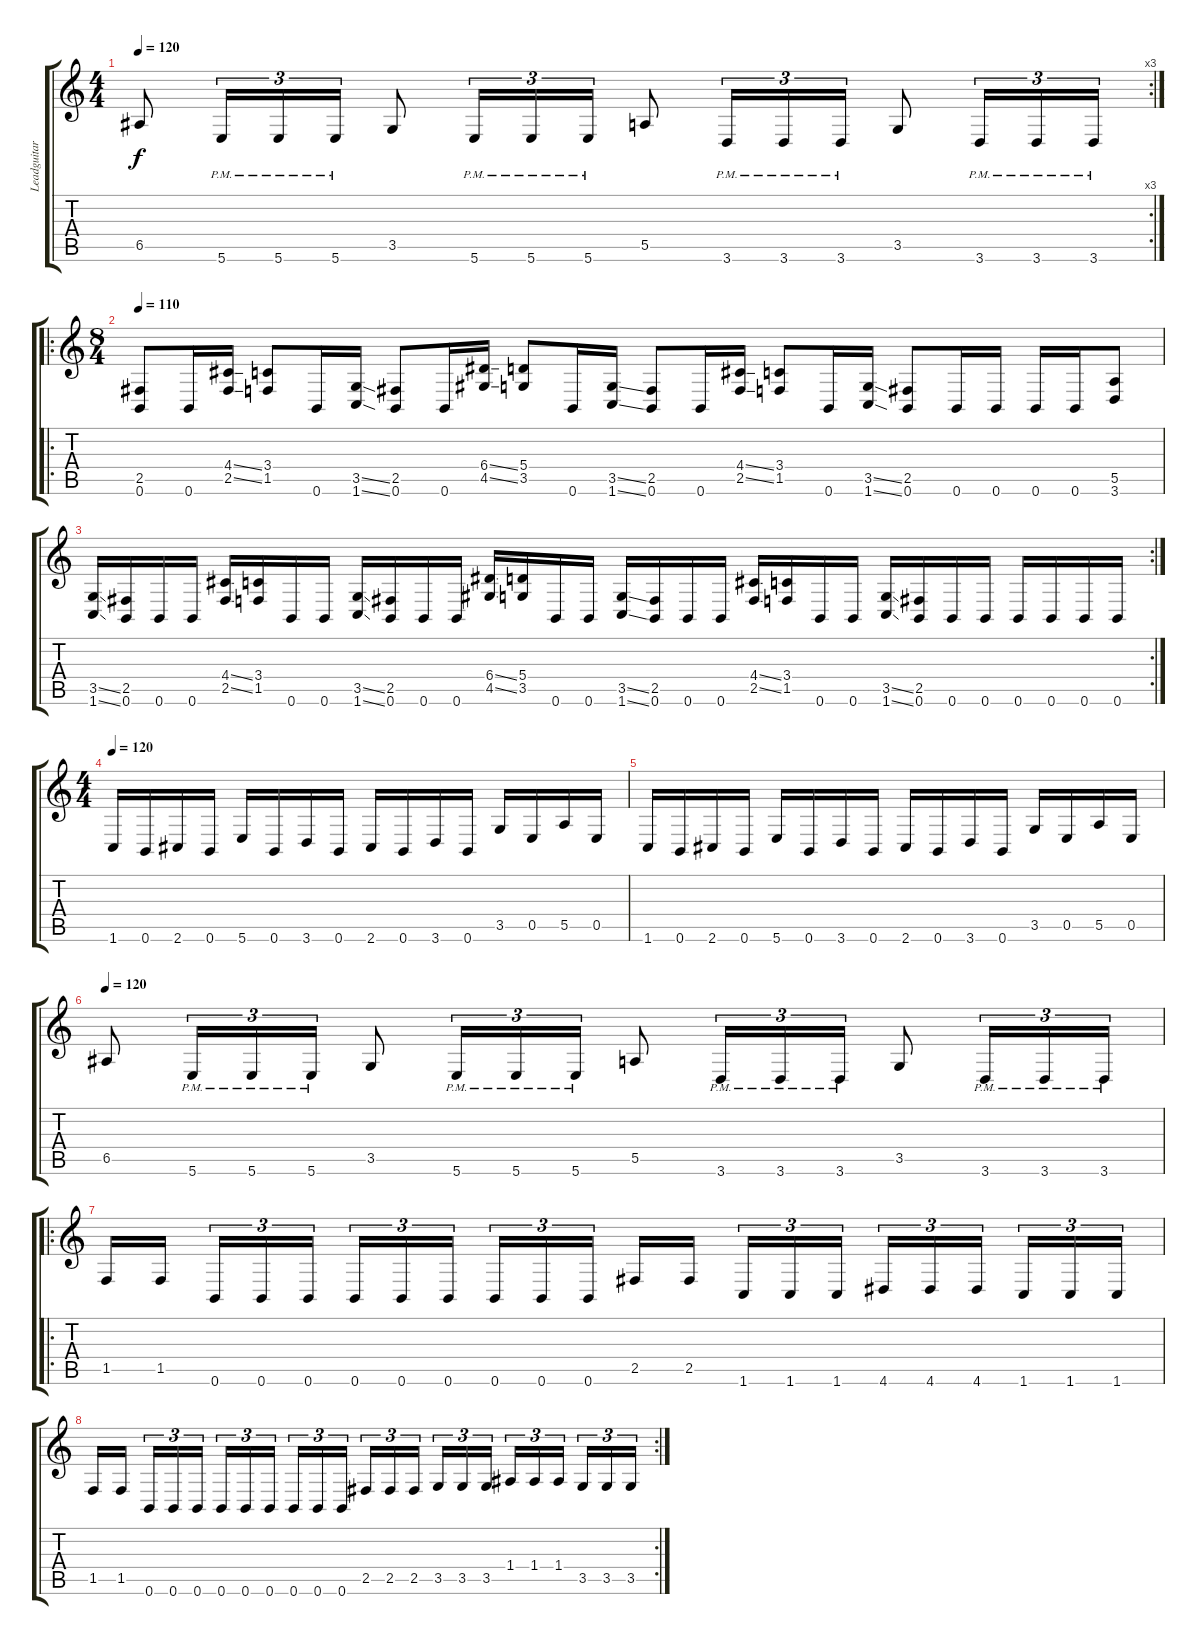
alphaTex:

\track ("Leadguitarr" "Leadguitar") {instrument distortionguitar}
\staff {score tabs}
\tuning (B3 Gb3 D3 A2 E2 B1) {hide}
\rc 3
\ts (4 4)
\tempo 120
\clef g2
\ks c
6.5.8{dy f} 5.6{pm}.16{tu (3 2)} 5.6{pm}.16{tu (3 2)} 5.6{pm}.16{tu (3 2)} 3.5.8 5.6{pm}.16{tu (3 2)} 5.6{pm}.16{tu (3 2)} 5.6{pm}.16{tu (3 2)} 5.5.8 3.6{pm}.16{tu (3 2)} 3.6{pm}.16{tu (3 2)} 3.6{pm}.16{tu (3 2)} 3.5.8 3.6{pm}.16{tu (3 2)} 3.6{pm}.16{tu (3 2)} 3.6{pm}.16{tu (3 2)} |
\ro
\ts (8 4)
\tempo 110
(2.5 0.6).8 0.6.16 (4.4{ss} 2.5{ss}).16 (3.4 1.5).8 0.6.16 (3.5{ss} 1.6{ss}).16 (2.5 0.6).8 0.6.16 (6.4{ss} 4.5{ss}).16 (5.4 3.5).8 0.6.16 (3.5{ss} 1.6{ss}).16 (2.5 0.6).8 0.6.16 (4.4{ss} 2.5{ss}).16 (3.4 1.5).8 0.6.16 (3.5{ss} 1.6{ss}).16 (2.5 0.6).8 0.6.16 0.6.16 0.6.16 0.6.16 (5.5 3.6).8 |
\rc 2
(3.5{ss} 1.6{ss}).16 (2.5 0.6).16 0.6.16 0.6.16 (4.4{ss} 2.5{ss}).16 (3.4 1.5).16 0.6.16 0.6.16 (3.5{ss} 1.6{ss}).16 (2.5 0.6).16 0.6.16 0.6.16 (6.4{ss} 4.5{ss}).16 (5.4 3.5).16 0.6.16 0.6.16 (3.5{ss} 1.6{ss}).16 (2.5 0.6).16 0.6.16 0.6.16 (4.4{ss} 2.5{ss}).16 (3.4 1.5).16 0.6.16 0.6.16 (3.5{ss} 1.6{ss}).16 (2.5 0.6).16 0.6.16 0.6.16 0.6.16 0.6.16 0.6.16 0.6.16 |
\ts (4 4)
\tempo 120
1.6.16 0.6.16 2.6.16 0.6.16 5.6.16 0.6.16 3.6.16 0.6.16 2.6.16 0.6.16 3.6.16 0.6.16 3.5.16 0.5.16 5.5.16 0.5.16 |
1.6.16 0.6.16 2.6.16 0.6.16 5.6.16 0.6.16 3.6.16 0.6.16 2.6.16 0.6.16 3.6.16 0.6.16 3.5.16 0.5.16 5.5.16 0.5.16 |
\tempo 120
6.5.8 5.6{pm}.16{tu (3 2)} 5.6{pm}.16{tu (3 2)} 5.6{pm}.16{tu (3 2)} 3.5.8 5.6{pm}.16{tu (3 2)} 5.6{pm}.16{tu (3 2)} 5.6{pm}.16{tu (3 2)} 5.5.8 3.6{pm}.16{tu (3 2)} 3.6{pm}.16{tu (3 2)} 3.6{pm}.16{tu (3 2)} 3.5.8 3.6{pm}.16{tu (3 2)} 3.6{pm}.16{tu (3 2)} 3.6{pm}.16{tu (3 2)} |
\ro
1.5.16 1.5.16 0.6.16{tu (3 2)} 0.6.16{tu (3 2)} 0.6.16{tu (3 2)} 0.6.16{tu (3 2)} 0.6.16{tu (3 2)} 0.6.16{tu (3 2)} 0.6.16{tu (3 2)} 0.6.16{tu (3 2)} 0.6.16{tu (3 2)} 2.5.16 2.5.16 1.6.16{tu (3 2)} 1.6.16{tu (3 2)} 1.6.16{tu (3 2)} 4.6.16{tu (3 2)} 4.6.16{tu (3 2)} 4.6.16{tu (3 2)} 1.6.16{tu (3 2)} 1.6.16{tu (3 2)} 1.6.16{tu (3 2)} |
\rc 2
1.5.16 1.5.16 0.6.16{tu (3 2)} 0.6.16{tu (3 2)} 0.6.16{tu (3 2)} 0.6.16{tu (3 2)} 0.6.16{tu (3 2)} 0.6.16{tu (3 2)} 0.6.16{tu (3 2)} 0.6.16{tu (3 2)} 0.6.16{tu (3 2)} 2.5.16{tu (3 2)} 2.5.16{tu (3 2)} 2.5.16{tu (3 2)} 3.5.16{tu (3 2)} 3.5.16{tu (3 2)} 3.5.16{tu (3 2)} 1.4.16{tu (3 2)} 1.4.16{tu (3 2)} 1.4.16{tu (3 2)} 3.5.16{tu (3 2)} 3.5.16{tu (3 2)} 3.5.16{tu (3 2)}
